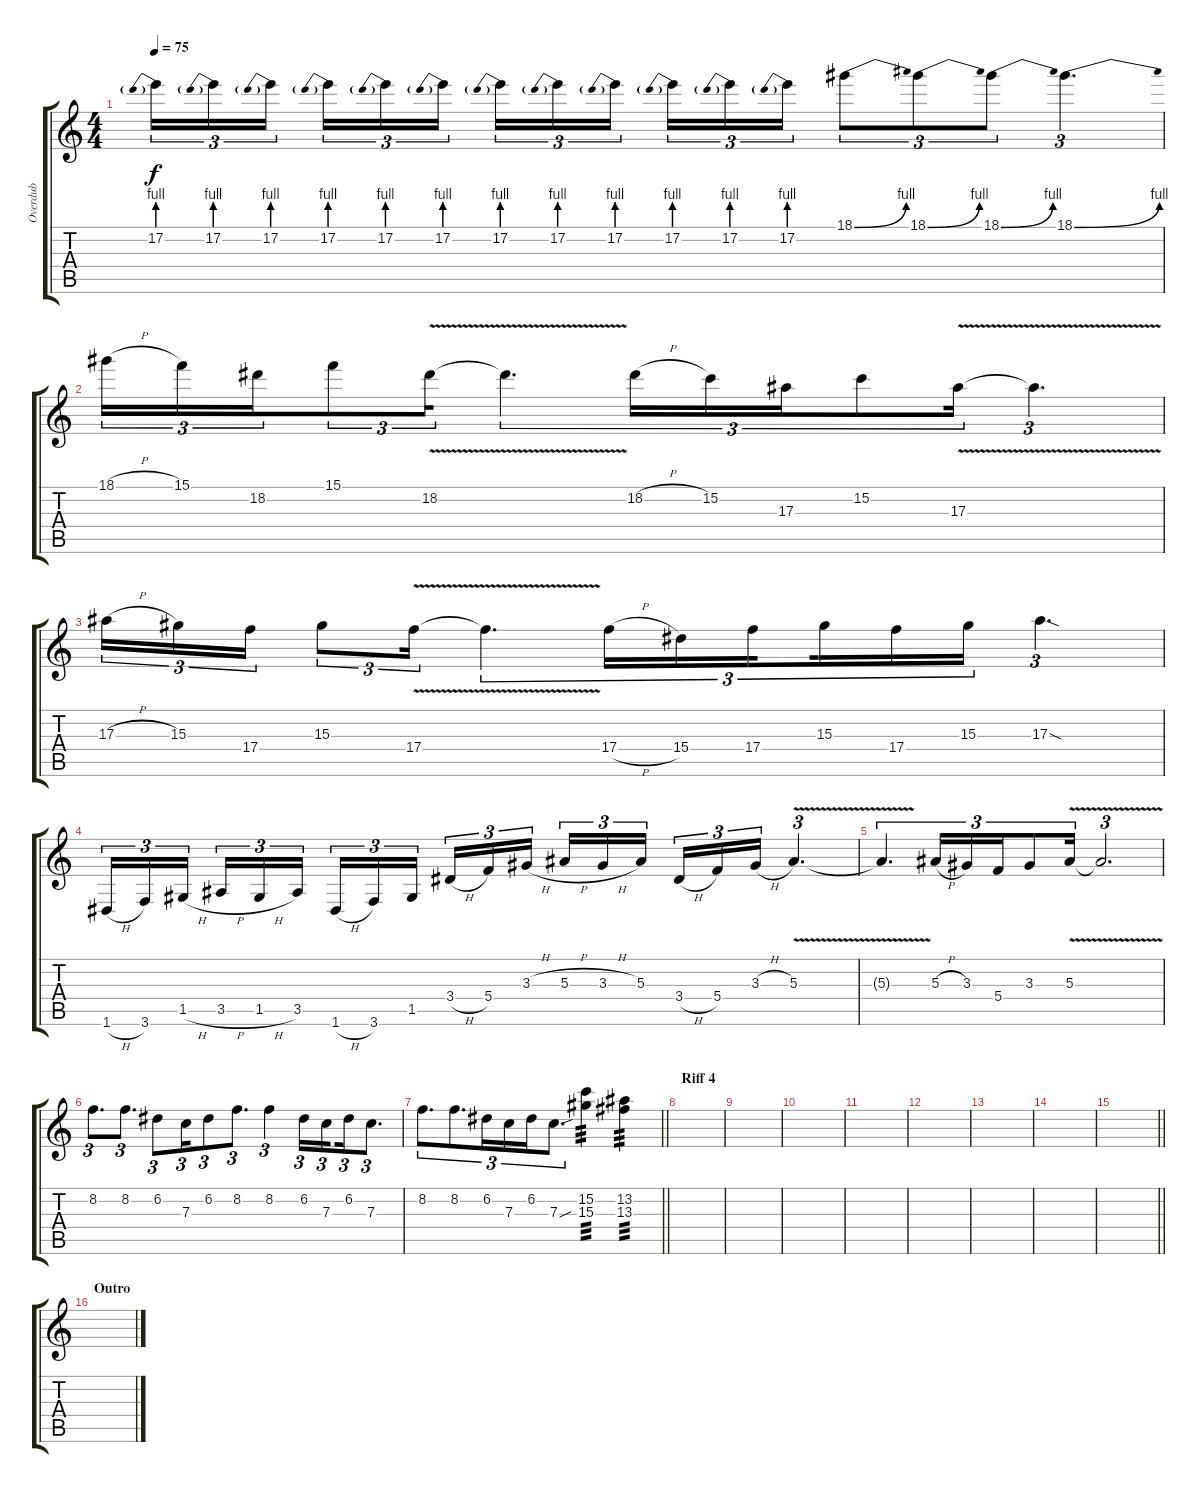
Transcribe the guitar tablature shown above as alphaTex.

\track ("Overdub" "Overdub") {instrument overdrivenguitar bank 255}
\staff {score tabs}
\tuning (D4 A3 F3 C3 G2 D2) {hide}
\ts (4 4)
\tempo 75
\clef g2
\ks c
17.2{be (prebend 0 4 60 4)}.16{tu (3 2) dy f} 17.2{be (prebend 0 4 60 4)}.16{tu (3 2)} 17.2{be (prebend 0 4 60 4)}.16{tu (3 2) beam splitsecondary} 17.2{be (prebend 0 4 60 4)}.16{tu (3 2)} 17.2{be (prebend 0 4 60 4)}.16{tu (3 2)} 17.2{be (prebend 0 4 60 4)}.16{tu (3 2)} 17.2{be (prebend 0 4 60 4)}.16{tu (3 2)} 17.2{be (prebend 0 4 60 4)}.16{tu (3 2)} 17.2{be (prebend 0 4 60 4)}.16{tu (3 2) beam splitsecondary} 17.2{be (prebend 0 4 60 4)}.16{tu (3 2)} 17.2{be (prebend 0 4 60 4)}.16{tu (3 2)} 17.2{be (prebend 0 4 60 4)}.16{tu (3 2)} 18.1{be (bend 0 0 60 4)}.8{tu (3 2)} 18.1{be (bend 0 0 60 4)}.8{tu (3 2)} 18.1{be (bend 0 0 60 4)}.8{tu (3 2)} 18.1{be (bend 0 0 60 4)}.4{d tu (3 2)} |
18.1{h}.16{tu (3 2) beam merge} 15.1.16{tu (3 2) beam merge} 18.2.16{tu (3 2) beam merge} 15.1.8{tu (3 2) beam merge} 18.2{v}.16{tu (3 2) beam merge} 18.2{t}.4{d tu (3 2) beam merge} 18.2{h}.16{tu (3 2)} 15.2.16{tu (3 2)} 17.3.16{tu (3 2)} 15.2.8{tu (3 2)} 17.3{v}.16{tu (3 2)} 17.3{t}.4{d tu (3 2)} |
17.3{h}.16{tu (3 2)} 15.3.16{tu (3 2)} 17.4.16{tu (3 2)} 15.3.8{tu (3 2)} 17.4{v}.16{tu (3 2)} 17.4{t}.4{d tu (3 2) beam merge} 17.4{h}.16{tu (3 2)} 15.4.16{tu (3 2)} 17.4.16{tu (3 2) beam splitsecondary} 15.3.16{tu (3 2)} 17.4.16{tu (3 2)} 15.3.16{tu (3 2)} 17.3{sod}.4{d tu (3 2)} |
1.6{h}.16{tu (3 2)} 3.6.16{tu (3 2)} 1.5{h}.16{tu (3 2) beam splitsecondary} 3.5{h}.16{tu (3 2) beam merge} 1.5{h}.16{tu (3 2)} 3.5.16{tu (3 2)} 1.6{h}.16{tu (3 2) beam merge} 3.6.16{tu (3 2)} 1.5.16{tu (3 2) beam splitsecondary} 3.4{h}.16{tu (3 2)} 5.4.16{tu (3 2)} 3.3{h}.16{tu (3 2)} 5.3{h}.16{tu (3 2)} 3.3{h}.16{tu (3 2)} 5.3.16{tu (3 2) beam splitsecondary} 3.4{h}.16{tu (3 2)} 5.4.16{tu (3 2)} 3.3{h}.16{tu (3 2)} 5.3{v}.4{d tu (3 2)} |
5.3{t}.4{d tu (3 2)} 5.3{h}.16{tu (3 2)} 3.3.16{tu (3 2)} 5.4.16{tu (3 2)} 3.3.8{tu (3 2)} 5.3{v}.16{tu (3 2)} 5.3{t}.2{d tu (3 2)} |
8.2.8{d tu (3 2)} 8.2.8{d tu (3 2)} 6.2.8{tu (3 2)} 7.3.16{tu (3 2)} 6.2.8{tu (3 2)} 8.2.8{d tu (3 2)} 8.2.4{tu (3 2)} 6.2.16{tu (3 2)} 7.3.16{tu (3 2) beam splitsecondary} 6.2.16{tu (3 2)} 7.3.8{d tu (3 2)} |
\barLineRight lightlight
8.2.8{d tu (3 2) beam merge} 8.2.8{d tu (3 2)} 6.2.16{tu (3 2)} 7.3.16{tu (3 2)} 6.2.16{tu (3 2)} 7.3{sou}.8{d tu (3 2)} (15.2 15.3).4{tp 3} (13.2 13.3).4{tp 3} |
\section ("" "Riff 4")
|
|
|
|
|
|
|
\barLineRight lightlight
|
\section ("" "Outro")
